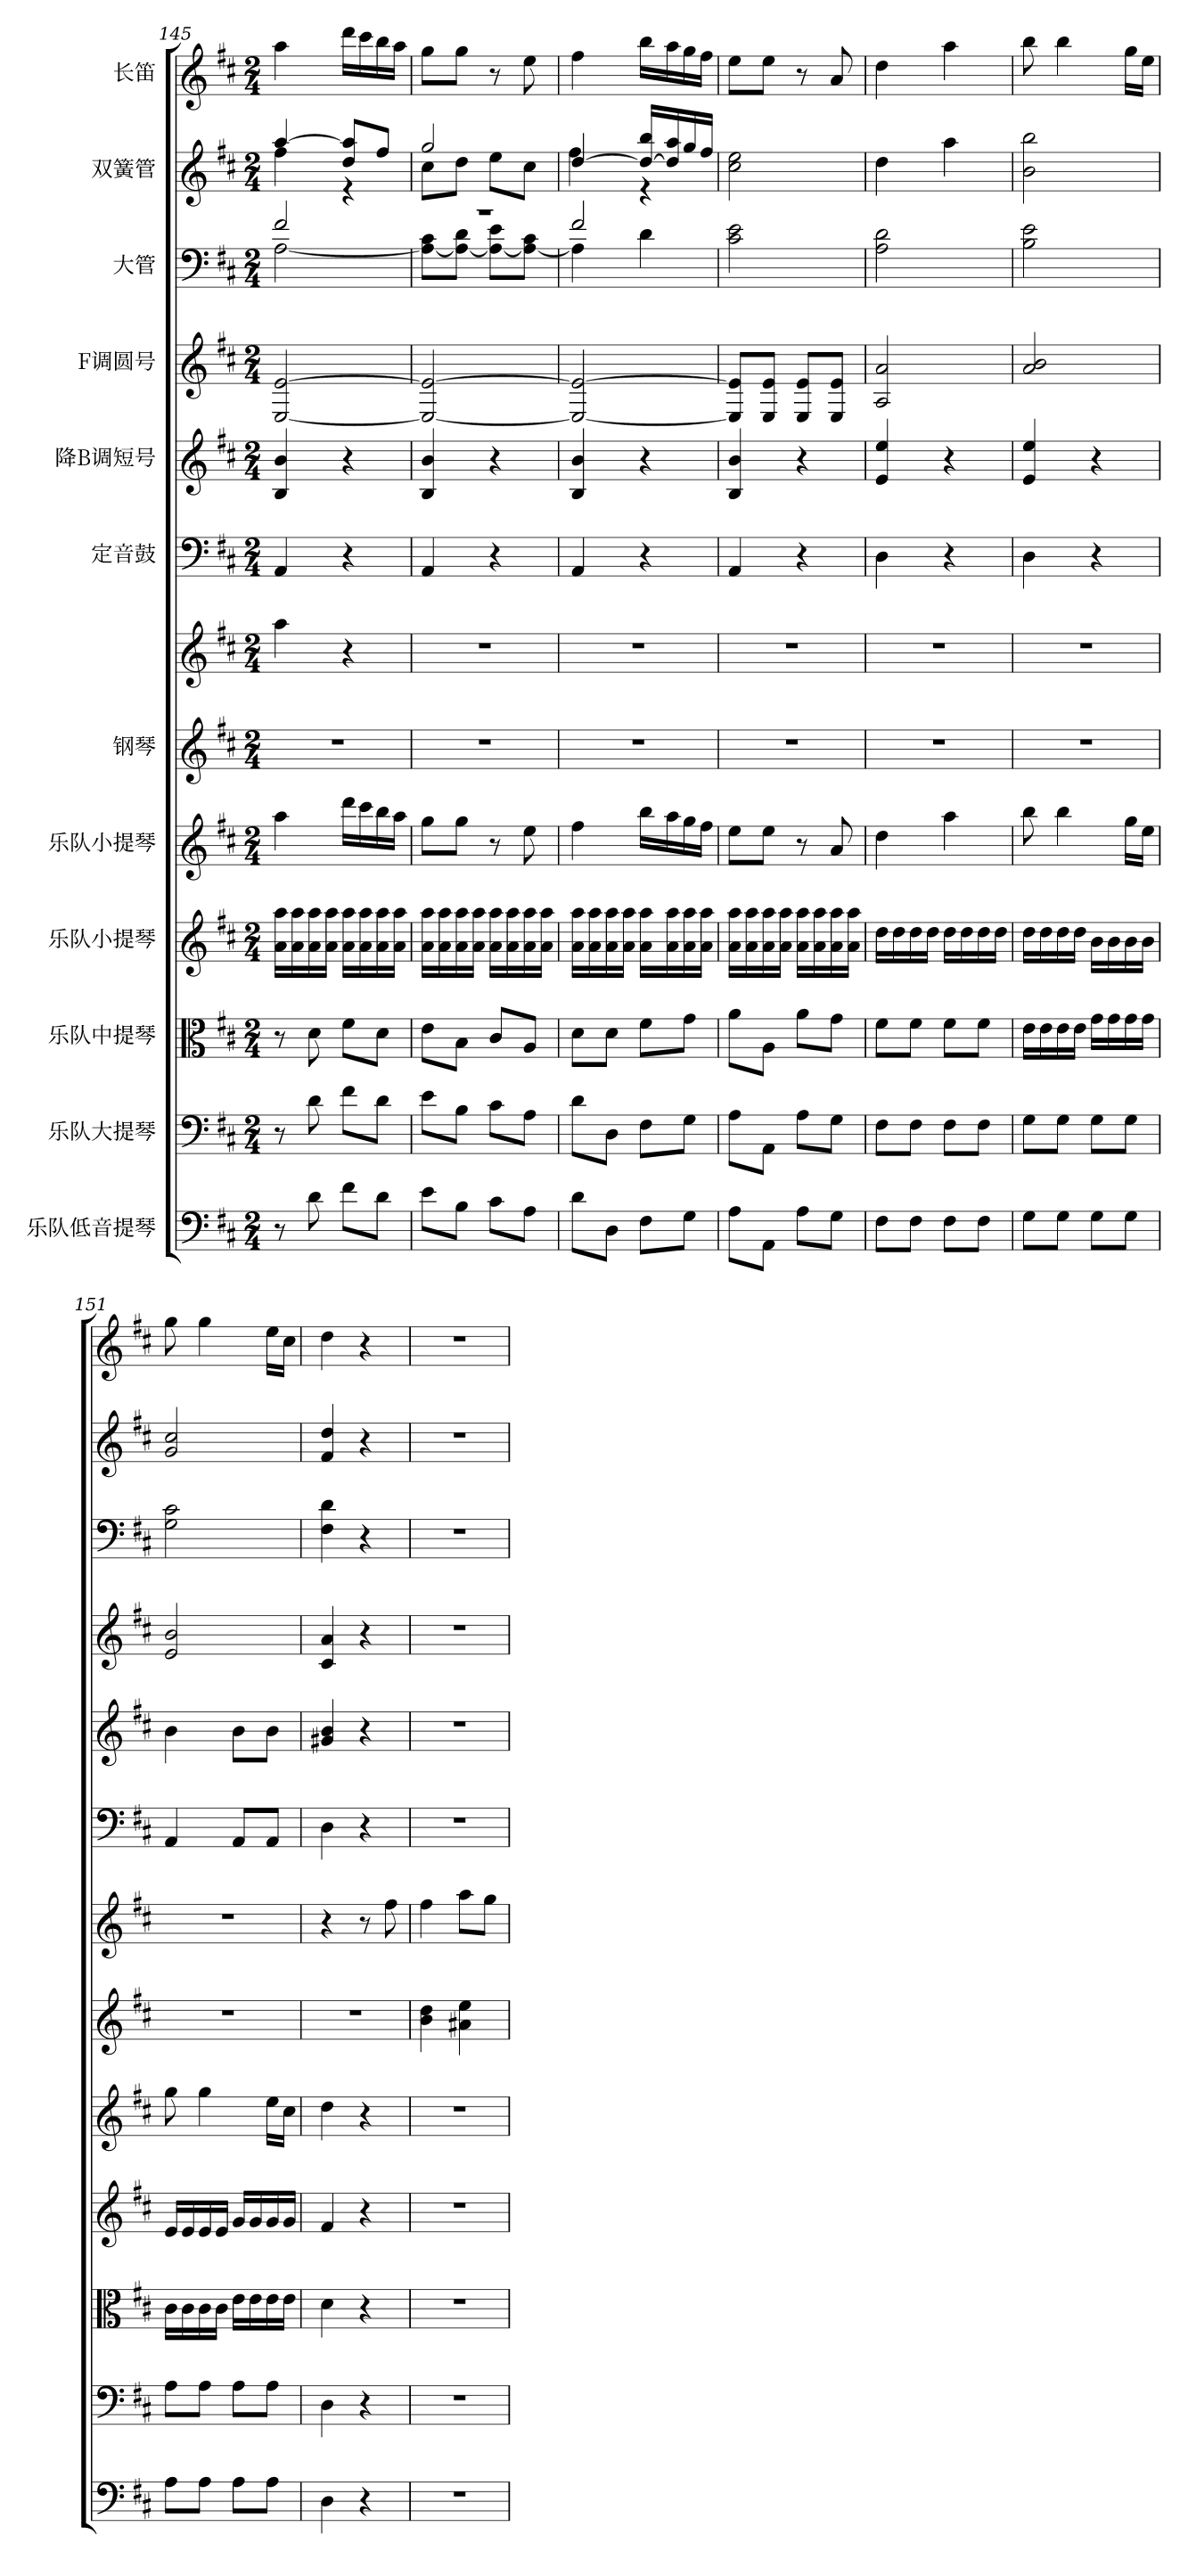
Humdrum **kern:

**kern	**kern	**kern	**kern	**kern	**kern	**kern	**kern	**kern	**kern	**kern	**kern	**kern
*part12	*part11	*part10	*part9	*part8	*part7	*part7	*part6	*part5	*part4	*part3	*part2	*part1
*staff13	*staff12	*staff11	*staff10	*staff9	*staff8	*staff7	*staff6	*staff5	*staff4	*staff3	*staff2	*staff1
*I"乐队低音提琴	*I"乐队大提琴	*I"乐队中提琴	*I"乐队小提琴	*I"乐队小提琴	*I"钢琴	*	*I"定音鼓	*I"降B调短号	*I"F调圆号	*I"大管	*I"双簧管	*I"长笛
*clefF4	*clefF4	*clefC3	*clefG2	*clefG2	*clefG2	*clefG2	*clefF4	*clefG2	*clefG2	*clefF4	*clefG2	*clefG2
*ITrd7c12	*	*	*	*	*	*	*	*ITrd1c2	*ITrd4c7	*	*	*
*k[f#c#]	*k[f#c#]	*k[f#c#]	*k[f#c#]	*k[f#c#]	*k[f#c#]	*k[f#c#]	*k[f#c#]	*k[]	*k[f#]	*k[f#c#]	*k[f#c#]	*k[f#c#]
*M2/4	*M2/4	*M2/4	*M2/4	*M2/4	*M2/4	*M2/4	*M2/4	*M2/4	*M2/4	*M2/4	*M2/4	*M2/4
=145	=145	=145	=145	=145	=145	=145	=145	=145	=145	=145	=145	=145
*	*	*	*	*	*	*	*	*	*	*^	*^	*
8r	8r	8r	16a\ 16aa\LL	4aa\	2r	4aa\	4AA/	4A/ 4a/	[2AA/ [2A/	2f#/	[2A\	[4aa/	4ff#\	4aa\
.	.	.	16a\ 16aa\	.	.	.	.	.	.	.	.	.	.	.
8D\	8d\	8d\	16a\ 16aa\	.	.	.	.	.	.	.	.	.	.	.
.	.	.	16a\ 16aa\JJ	.	.	.	.	.	.	.	.	.	.	.
8F#\L	8f#\L	8f#\L	16a\ 16aa\LL	16ddd\LL	.	4r	4r	4r	.	.	.	8dd/ 8aa/]L	4r	16ddd\LL
.	.	.	16a\ 16aa\	16ccc#\	.	.	.	.	.	.	.	.	.	16ccc#\
8D\J	8d\J	8d\J	16a\ 16aa\	16bb\	.	.	.	.	.	.	.	8ff#/J	.	16bb\
.	.	.	16a\ 16aa\JJ	16aa\JJ	.	.	.	.	.	.	.	.	.	16aa\JJ
!!LO:PB:g=z
=146	=146	=146	=146	=146	=146	=146	=146	=146	=146	=146	=146	=146	=146	=146
8E\L	8e\L	8e\L	16a\ 16aa\LL	8gg\L	2r	2r	4AA/	4A/ 4a/	2AA/_ 2A/_	2r	8A\_ 8c#\L	2gg/	8cc#\L	8gg\L
.	.	.	16a\ 16aa\	.	.	.	.	.	.	.	.	.	.	.
8BB\J	8B\J	8B\J	16a\ 16aa\	8gg\J	.	.	.	.	.	.	8A\_ 8d\J	.	8dd\J	8gg\J
.	.	.	16a\ 16aa\JJ	.	.	.	.	.	.	.	.	.	.	.
8C#\L	8c#\L	8c#/L	16a\ 16aa\LL	8r	.	.	4r	4r	.	.	8A\_ 8e\L	.	8ee\L	8r
.	.	.	16a\ 16aa\	.	.	.	.	.	.	.	.	.	.	.
8AA\J	8A\J	8A/J	16a\ 16aa\	8ee\	.	.	.	.	.	.	8A\_ 8c#\J	.	8cc#\J	8ee\
.	.	.	16a\ 16aa\JJ	.	.	.	.	.	.	.	.	.	.	.
=147	=147	=147	=147	=147	=147	=147	=147	=147	=147	=147	=147	=147	=147	=147
8D\L	8d\L	8d\L	16a\ 16aa\LL	4ff#\	2r	2r	4AA/	4A/ 4a/	2AA/_ 2A/_	2f#/	4A\]	[4dd/	4ff#\	4ff#\
.	.	.	16a\ 16aa\	.	.	.	.	.	.	.	.	.	.	.
8DD\J	8D\J	8d\J	16a\ 16aa\	.	.	.	.	.	.	.	.	.	.	.
.	.	.	16a\ 16aa\JJ	.	.	.	.	.	.	.	.	.	.	.
8FF#\L	8F#\L	8f#\L	16a\ 16aa\LL	16bb\LL	.	.	4r	4r	.	.	4d\	16dd/_ 16bb/LL	4r	16bb\LL
.	.	.	16a\ 16aa\	16aa\	.	.	.	.	.	.	.	16dd/] 16aa/	.	16aa\
8GG\J	8G\J	8g\J	16a\ 16aa\	16gg\	.	.	.	.	.	.	.	16gg/	.	16gg\
.	.	.	16a\ 16aa\JJ	16ff#\JJ	.	.	.	.	.	.	.	16ff#/JJ	.	16ff#\JJ
*	*	*	*	*	*	*	*	*	*	*v	*v	*	*	*
*	*	*	*	*	*	*	*	*	*	*	*v	*v	*
=148	=148	=148	=148	=148	=148	=148	=148	=148	=148	=148	=148	=148
8AA\L	8A\L	8a\L	16a\ 16aa\LL	8ee\L	2r	2r	4AA/	4A/ 4a/	8AA/] 8A/]L	2c#\ 2e\	2cc#\ 2ee\	8ee\L
.	.	.	16a\ 16aa\	.	.	.	.	.	.	.	.	.
8AAA\J	8AA\J	8A\J	16a\ 16aa\	8ee\J	.	.	.	.	8AA/ 8A/J	.	.	8ee\J
.	.	.	16a\ 16aa\JJ	.	.	.	.	.	.	.	.	.
8AA\L	8A\L	8a\L	16a\ 16aa\LL	8r	.	.	4r	4r	8AA/ 8A/L	.	.	8r
.	.	.	16a\ 16aa\	.	.	.	.	.	.	.	.	.
8GG\J	8G\J	8g\J	16a\ 16aa\	8a/	.	.	.	.	8AA/ 8A/J	.	.	8a/
.	.	.	16a\ 16aa\JJ	.	.	.	.	.	.	.	.	.
!!LO:PB:g=z
=149	=149	=149	=149	=149	=149	=149	=149	=149	=149	=149	=149	=149
8FF#\L	8F#\L	8f#\L	16dd\LL	4dd\	2r	2r	4D\	4d/ 4dd/	2D/ 2d/	2A\ 2d\	4dd\	4dd\
.	.	.	16dd\	.	.	.	.	.	.	.	.	.
8FF#\J	8F#\J	8f#\J	16dd\	.	.	.	.	.	.	.	.	.
.	.	.	16dd\JJ	.	.	.	.	.	.	.	.	.
8FF#\L	8F#\L	8f#\L	16dd\LL	4aa\	.	.	4r	4r	.	.	4aa\	4aa\
.	.	.	16dd\	.	.	.	.	.	.	.	.	.
8FF#\J	8F#\J	8f#\J	16dd\	.	.	.	.	.	.	.	.	.
.	.	.	16dd\JJ	.	.	.	.	.	.	.	.	.
=150	=150	=150	=150	=150	=150	=150	=150	=150	=150	=150	=150	=150
8GG\L	8G\L	16e\LL	16dd\LL	8bb\	2r	2r	4D\	4d/ 4dd/	2d/ 2e/	2B\ 2e\	2b\ 2bb\	8bb\
.	.	16e\	16dd\	.	.	.	.	.	.	.	.	.
8GG\J	8G\J	16e\	16dd\	4bb\	.	.	.	.	.	.	.	4bb\
.	.	16e\JJ	16dd\JJ	.	.	.	.	.	.	.	.	.
8GG\L	8G\L	16g\LL	16b\LL	.	.	.	4r	4r	.	.	.	.
.	.	16g\	16b\	.	.	.	.	.	.	.	.	.
8GG\J	8G\J	16g\	16b\	16gg\LL	.	.	.	.	.	.	.	16gg\LL
.	.	16g\JJ	16b\JJ	16ee\JJ	.	.	.	.	.	.	.	16ee\JJ
=151	=151	=151	=151	=151	=151	=151	=151	=151	=151	=151	=151	=151
8AA\L	8A\L	16c#\LL	16e/LL	8gg\	2r	2r	4AA/	4a\	2A/ 2e/	2G\ 2c#\	2g/ 2cc#/	8gg\
.	.	16c#\	16e/	.	.	.	.	.	.	.	.	.
8AA\J	8A\J	16c#\	16e/	4gg\	.	.	.	.	.	.	.	4gg\
.	.	16c#\JJ	16e/JJ	.	.	.	.	.	.	.	.	.
8AA\L	8A\L	16e\LL	16g/LL	.	.	.	8AA/L	8a\L	.	.	.	.
.	.	16e\	16g/	.	.	.	.	.	.	.	.	.
8AA\J	8A\J	16e\	16g/	16ee\LL	.	.	8AA/J	8a\J	.	.	.	16ee\LL
.	.	16e\JJ	16g/JJ	16cc#\JJ	.	.	.	.	.	.	.	16cc#\JJ
=152	=152	=152	=152	=152	=152	=152	=152	=152	=152	=152	=152	=152
4DD\	4D\	4d\	4f#/	4dd\	2r	4r	4D\	4f#X/ 4a/	4F#/ 4d/	4F#\ 4d\	4f#/ 4dd/	4dd\
4r	4r	4r	4r	4r	.	8r	4r	4r	4r	4r	4r	4r
.	.	.	.	.	.	8ff#\	.	.	.	.	.	.
=153	=153	=153	=153	=153	=153	=153	=153	=153	=153	=153	=153	=153
2r	2r	2r	2r	2r	4b\ 4dd\	4ff#\	2r	2r	2r	2r	2r	2r
.	.	.	.	.	4a#X\ 4ee\	8aa\L	.	.	.	.	.	.
.	.	.	.	.	.	8gg\J	.	.	.	.	.	.
=	=	=	=	=	=	=	=	=	=	=	=	=
*-	*-	*-	*-	*-	*-	*-	*-	*-	*-	*-	*-	*-
